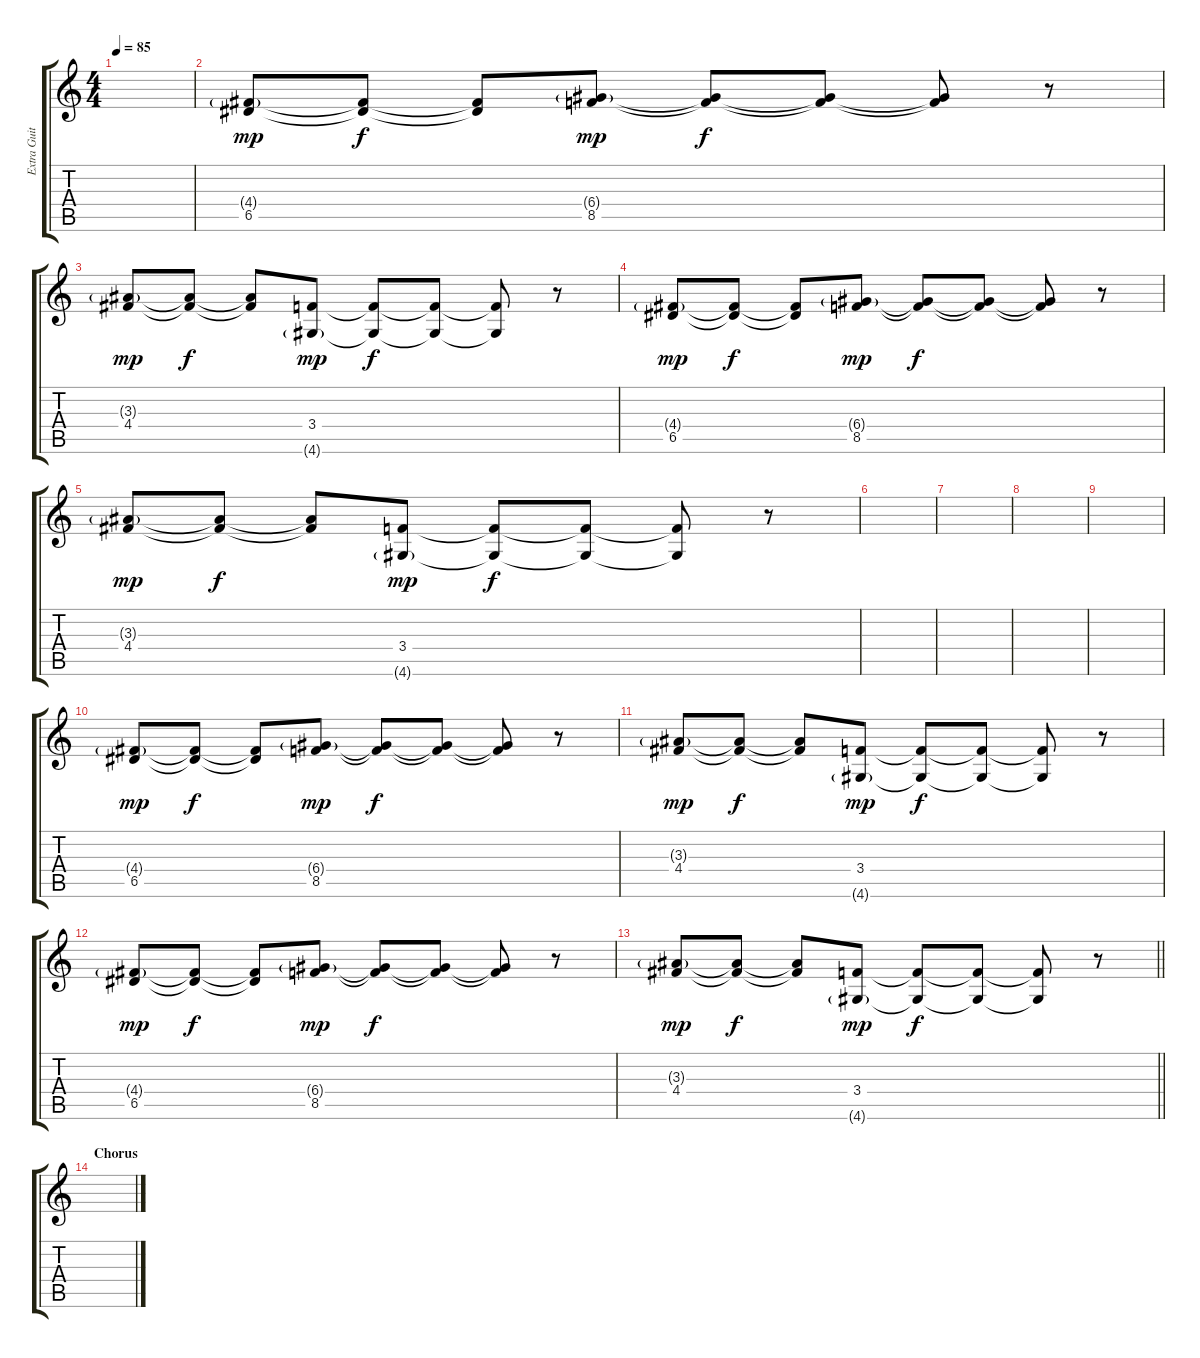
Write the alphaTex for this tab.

\track ("Extra Guitar/String ensemble" "Extra Guit") {instrument acousticguitarsteel}
\staff {score tabs}
\tuning (E4 B3 G3 D3 A2 E2) {hide}
\ts (4 4)
\tempo 85
\clef g2
\ks c
|
(4.4{g} 6.5).8{dy mp volume 16 instrument acousticguitarsteel} (4.4{t} 6.5{t}).8{dy f} (4.4{t} 6.5{t}).8 (6.4{g} 8.5).8{dy mp} (6.4{t} 8.5{t}).8{dy f} (6.4{t} 8.5{t}).8 (6.4{t} 8.5{t}).8 r.8 |
(3.3{g} 4.4).8{dy mp} (3.3{t} 4.4{t}).8{dy f} (3.3{t} 4.4{t}).8 (3.4 4.6{g}).8{dy mp} (3.4{t} 4.6{t}).8{dy f} (3.4{t} 4.6{t}).8 (3.4{t} 4.6{t}).8 r.8 |
(4.4{g} 6.5).8{dy mp} (4.4{t} 6.5{t}).8{dy f} (4.4{t} 6.5{t}).8 (6.4{g} 8.5).8{dy mp} (6.4{t} 8.5{t}).8{dy f} (6.4{t} 8.5{t}).8 (6.4{t} 8.5{t}).8 r.8 |
(3.3{g} 4.4).8{dy mp} (3.3{t} 4.4{t}).8{dy f} (3.3{t} 4.4{t}).8 (3.4 4.6{g}).8{dy mp} (3.4{t} 4.6{t}).8{dy f} (3.4{t} 4.6{t}).8 (3.4{t} 4.6{t}).8 r.8 |
|
|
|
|
(4.4{g} 6.5).8{dy mp} (4.4{t} 6.5{t}).8{dy f} (4.4{t} 6.5{t}).8 (6.4{g} 8.5).8{dy mp} (6.4{t} 8.5{t}).8{dy f} (6.4{t} 8.5{t}).8 (6.4{t} 8.5{t}).8 r.8 |
(3.3{g} 4.4).8{dy mp} (3.3{t} 4.4{t}).8{dy f} (3.3{t} 4.4{t}).8 (3.4 4.6{g}).8{dy mp} (3.4{t} 4.6{t}).8{dy f} (3.4{t} 4.6{t}).8 (3.4{t} 4.6{t}).8 r.8 |
(4.4{g} 6.5).8{dy mp} (4.4{t} 6.5{t}).8{dy f} (4.4{t} 6.5{t}).8 (6.4{g} 8.5).8{dy mp} (6.4{t} 8.5{t}).8{dy f} (6.4{t} 8.5{t}).8 (6.4{t} 8.5{t}).8 r.8 |
\barLineRight lightlight
(3.3{g} 4.4).8{dy mp} (3.3{t} 4.4{t}).8{dy f} (3.3{t} 4.4{t}).8 (3.4 4.6{g}).8{dy mp} (3.4{t} 4.6{t}).8{dy f} (3.4{t} 4.6{t}).8 (3.4{t} 4.6{t}).8 r.8 |
\section ("" "Chorus")
